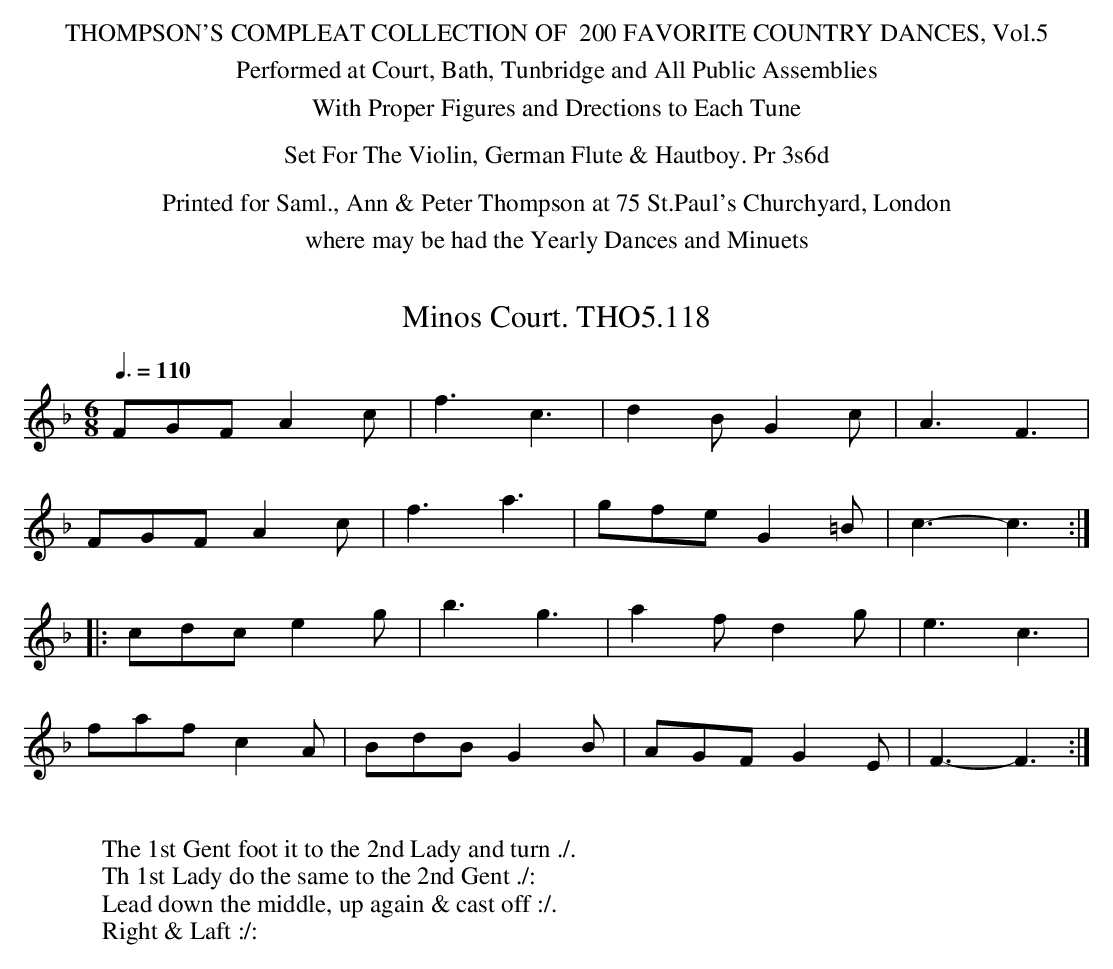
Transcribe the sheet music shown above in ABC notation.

X:1
T:Minos Court. THO5.118
M:6/8
L:1/8
Q:3/8=110
K:F
FGF A2c|f3 c3|d2B G2c|A3 F3|
FGF A2c|f3 a3|gfe G2=B|c3-c3:|
|:cdc e2g|b3 g3|a2f d2g|e3 c3|
faf c2A|BdB G2B|AGF G2E|F3-F3:|
W:
W:The 1st Gent foot it to the 2nd Lady and turn ./.
W:Th 1st Lady do the same to the 2nd Gent ./:
W:Lead down the middle, up again & cast off :/.
W:Right & Laft :/:
